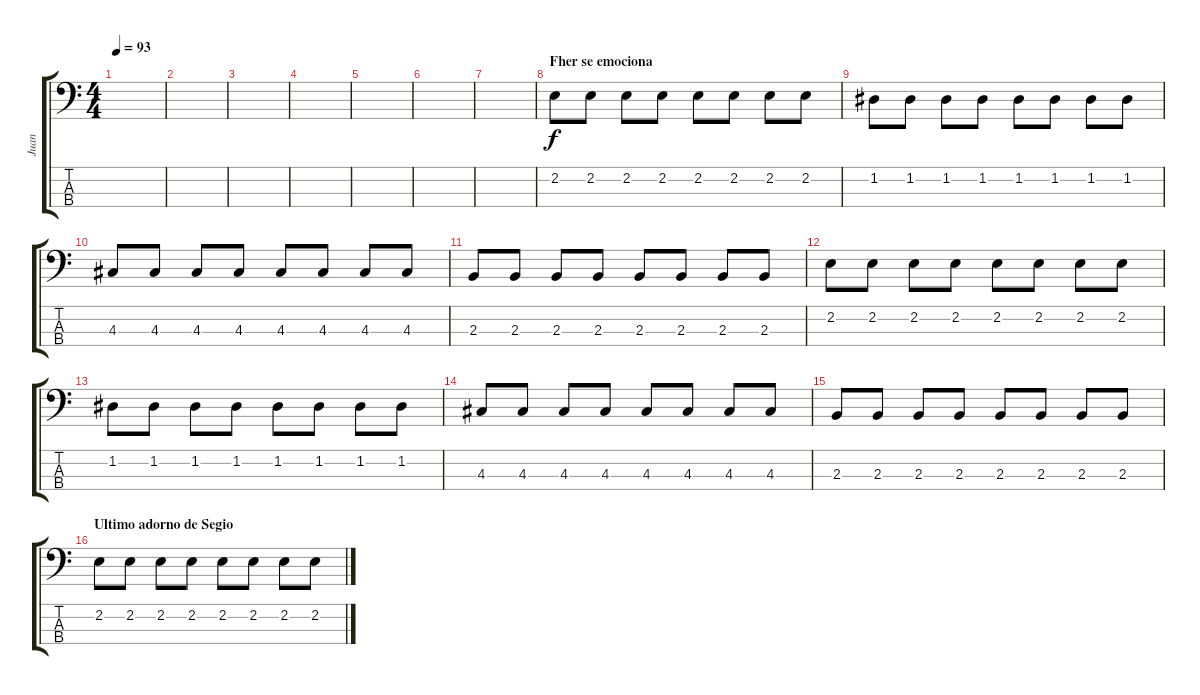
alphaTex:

\track ("Juan" "Juan") {instrument electricbasspick}
\staff {score tabs}
\tuning (G2 D2 A1 E1) {hide}
\ts (4 4)
\tempo 93
\clef f4
\ks c
|
|
|
|
|
|
|
\section ("" "Fher se emociona")
2.2.8 2.2.8 2.2.8 2.2.8 2.2.8 2.2.8 2.2.8 2.2.8 |
1.2.8 1.2.8 1.2.8 1.2.8 1.2.8 1.2.8 1.2.8 1.2.8 |
4.3.8 4.3.8 4.3.8 4.3.8 4.3.8 4.3.8 4.3.8 4.3.8 |
2.3.8 2.3.8 2.3.8 2.3.8 2.3.8 2.3.8 2.3.8 2.3.8 |
2.2.8 2.2.8 2.2.8 2.2.8 2.2.8 2.2.8 2.2.8 2.2.8 |
1.2.8 1.2.8 1.2.8 1.2.8 1.2.8 1.2.8 1.2.8 1.2.8 |
4.3.8 4.3.8 4.3.8 4.3.8 4.3.8 4.3.8 4.3.8 4.3.8 |
2.3.8 2.3.8 2.3.8 2.3.8 2.3.8 2.3.8 2.3.8 2.3.8 |
\section ("" "Ultimo adorno de Segio")
2.2.8 2.2.8 2.2.8 2.2.8 2.2.8 2.2.8 2.2.8 2.2.8
